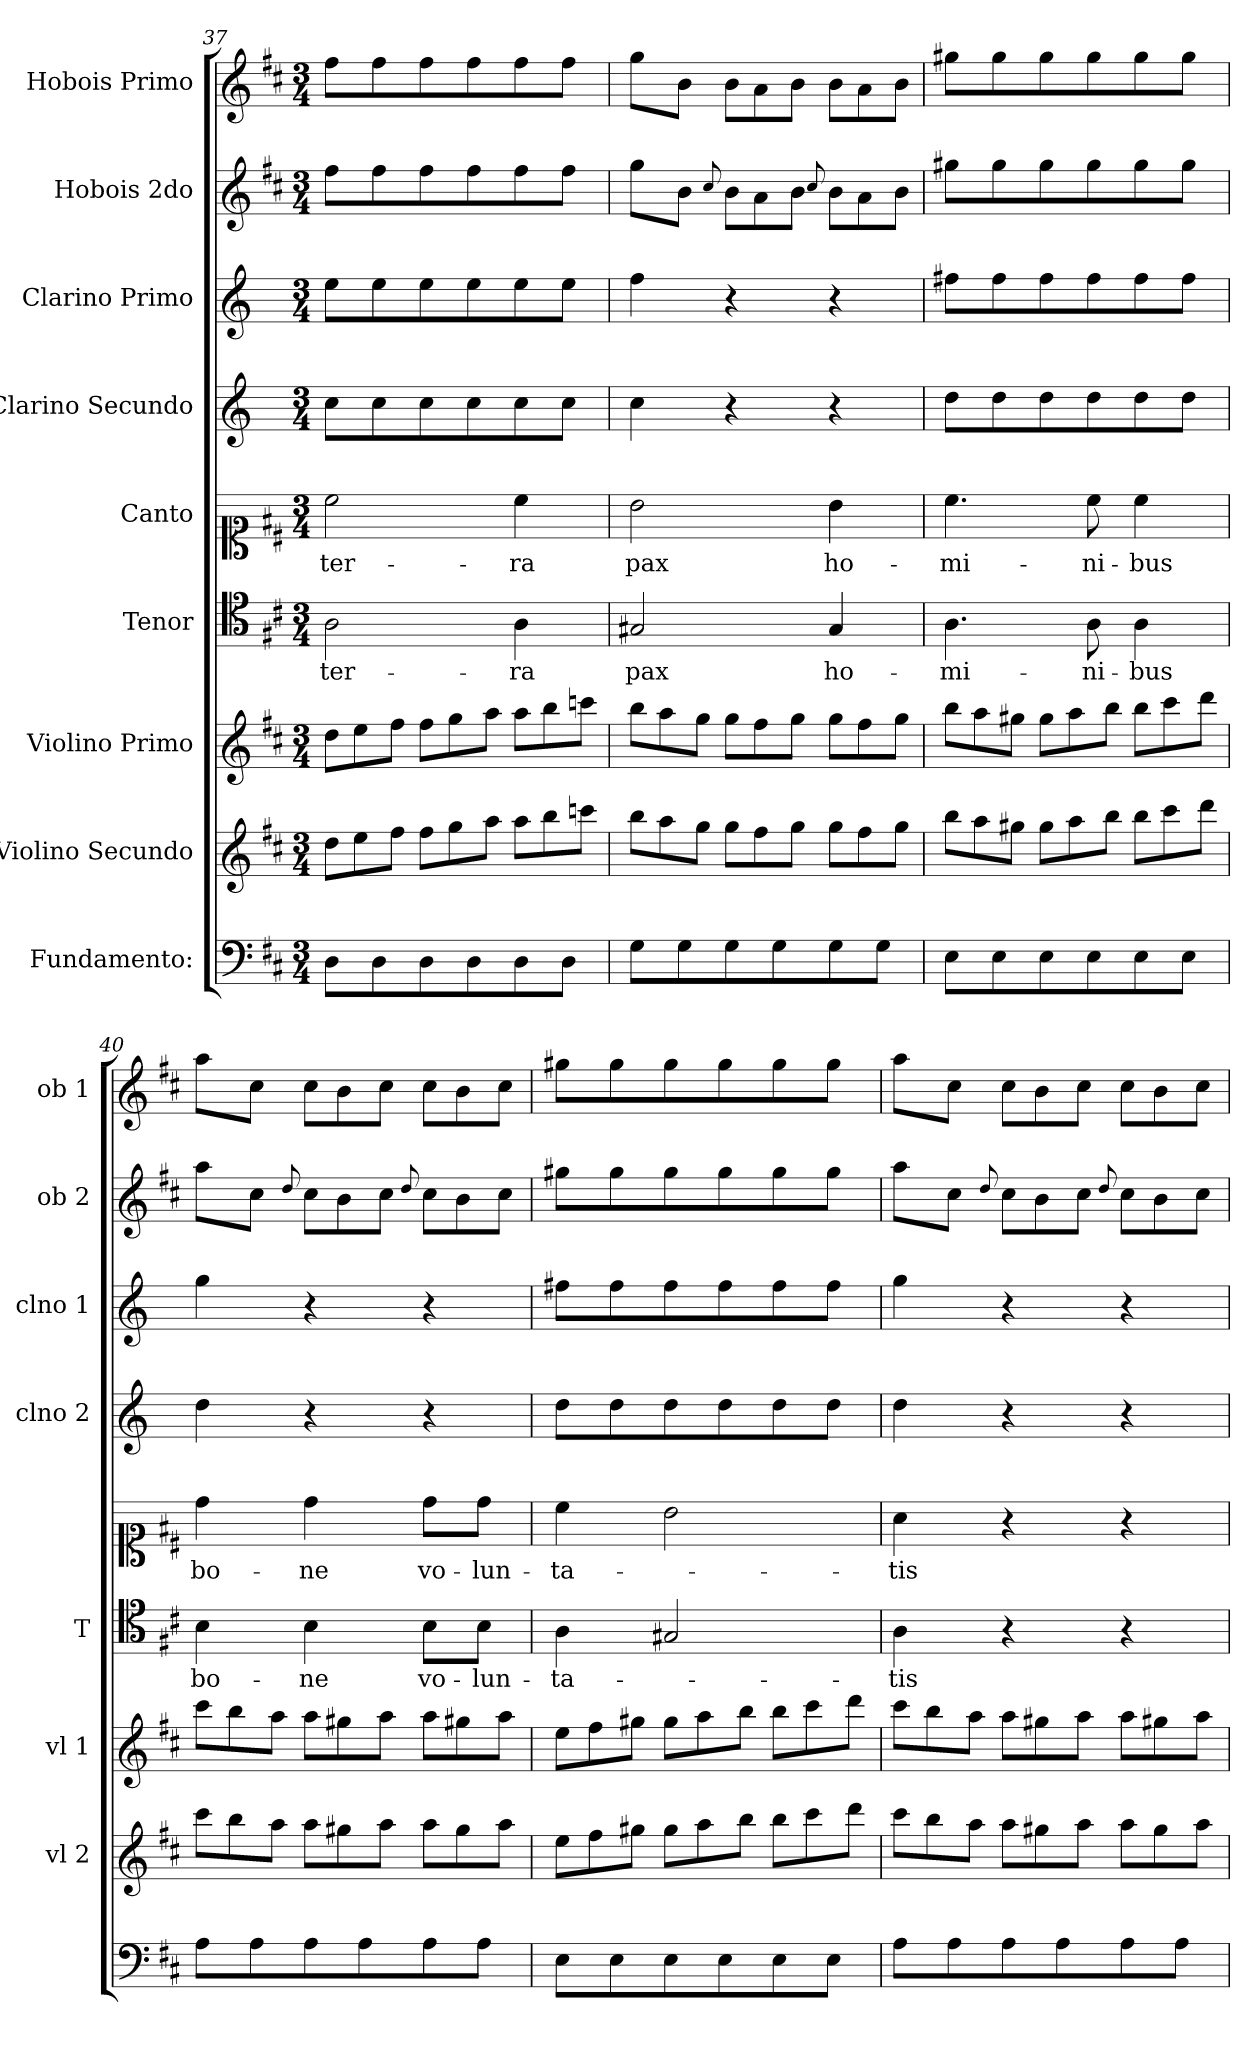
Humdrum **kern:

**kern	**kern	**kern	**kern	**text	**kern	**text	**kern	**kern	**kern	**kern
*part9	*part8	*part7	*part6	*part6	*part5	*part5	*part4	*part3	*part2	*part1
*staff9	*staff8	*staff7	*staff6	*staff6	*staff5	*staff5	*staff4	*staff3	*staff2	*staff1
*I"Fundamento:	*I"Violino Secundo	*I"Violino Primo	*I"Tenor	*	*I"Canto	*	*I"Clarino Secundo	*I"Clarino Primo	*I"Hobois 2do	*I"Hobois Primo
*	*I'vl 2	*I'vl 1	*I'T	*	*	*	*I'clno 2	*I'clno 1	*I'ob 2	*I'ob 1
*clefF4	*clefG2	*clefG2	*clefC4	*	*clefC1	*	*clefG2	*clefG2	*clefG2	*clefG2
*	*	*	*	*	*	*	*ITrd-1c-2	*ITrd-1c-2	*	*
*k[f#c#]	*k[f#c#]	*k[f#c#]	*k[f#c#]	*	*k[f#c#]	*	*k[f#c#]	*k[f#c#]	*k[f#c#]	*k[f#c#]
*M3/4	*M3/4	*M3/4	*M3/4	*	*M3/4	*	*M3/4	*M3/4	*M3/4	*M3/4
*	*Xtuplet	*Xtuplet	*	*	*	*	*	*	*	*
=37	=37	=37	=37	=37	=37	=37	=37	=37	=37	=37
8D\L	12dd\L	12dd\L	2A\	ter-	2cc#\	ter-	8dd\L	8ff#\L	8ff#\L	8ff#\L
.	12ee\	12ee\	.	.	.	.	.	.	.	.
8D\	.	.	.	.	.	.	8dd\	8ff#\	8ff#\	8ff#\
.	12ff#\J	12ff#\J	.	.	.	.	.	.	.	.
8D\	12ff#\L	12ff#\L	.	.	.	.	8dd\	8ff#\	8ff#\	8ff#\
.	12gg\	12gg\	.	.	.	.	.	.	.	.
8D\	.	.	.	.	.	.	8dd\	8ff#\	8ff#\	8ff#\
.	12aa\J	12aa\J	.	.	.	.	.	.	.	.
8D\	12aa\L	12aa\L	4A\	-ra	4cc#\	-ra	8dd\	8ff#\	8ff#\	8ff#\
.	12bb\	12bb\	.	.	.	.	.	.	.	.
8D\J	.	.	.	.	.	.	8dd\J	8ff#\J	8ff#\J	8ff#\J
.	12cccn\J	12cccn\J	.	.	.	.	.	.	.	.
=38	=38	=38	=38	=38	=38	=38	=38	=38	=38	=38
8G\L	12bb\L	12bb\L	2G#X/	pax	2b\	pax	4dd\	4gg\	8gg\L	8gg\L
.	12aa\	12aa\	.	.	.	.	.	.	.	.
8G\	.	.	.	.	.	.	.	.	8b\J	8b\J
.	12gg\J	12gg\J	.	.	.	.	.	.	.	.
.	.	.	.	.	.	.	.	.	8qqcc#/	.
*	*	*	*	*	*	*	*	*	*Xtuplet	*Xtuplet
8G\	12gg\L	12gg\L	.	.	.	.	4r	4r	12b\L	12b\L
.	12ff#\	12ff#\	.	.	.	.	.	.	12a\	12a\
8G\	.	.	.	.	.	.	.	.	.	.
.	12gg\J	12gg\J	.	.	.	.	.	.	12b\J	12b\J
.	.	.	.	.	.	.	.	.	8qqcc#/	.
8G\	12gg\L	12gg\L	4G#/	ho-	4b\	ho-	4r	4r	12b\L	12b\L
.	12ff#\	12ff#\	.	.	.	.	.	.	12a\	12a\
8G\J	.	.	.	.	.	.	.	.	.	.
.	12gg\J	12gg\J	.	.	.	.	.	.	12b\J	12b\J
=39	=39	=39	=39	=39	=39	=39	=39	=39	=39	=39
8E\L	12bb\L	12bb\L	4.A\	-mi-	4.cc#\	-mi-	8ee\L	8gg#X\L	8gg#X\L	8gg#X\L
.	12aa\	12aa\	.	.	.	.	.	.	.	.
8E\	.	.	.	.	.	.	8ee\	8gg#\	8gg#\	8gg#\
.	12gg#X\J	12gg#X\J	.	.	.	.	.	.	.	.
8E\	12gg#\L	12gg#\L	.	.	.	.	8ee\	8gg#\	8gg#\	8gg#\
.	12aa\	12aa\	.	.	.	.	.	.	.	.
8E\	.	.	8A\	-ni-	8cc#\	-ni-	8ee\	8gg#\	8gg#\	8gg#\
.	12bb\J	12bb\J	.	.	.	.	.	.	.	.
8E\	12bb\L	12bb\L	4A\	-bus	4cc#\	-bus	8ee\	8gg#\	8gg#\	8gg#\
.	12ccc#\	12ccc#\	.	.	.	.	.	.	.	.
8E\J	.	.	.	.	.	.	8ee\J	8gg#\J	8gg#\J	8gg#\J
.	12ddd\J	12ddd\J	.	.	.	.	.	.	.	.
=40	=40	=40	=40	=40	=40	=40	=40	=40	=40	=40
8A\L	12ccc#\L	12ccc#\L	4B\	bo-	4dd\	bo-	4ee\	4aa\	8aa\L	8aa\L
.	12bb\	12bb\	.	.	.	.	.	.	.	.
8A\	.	.	.	.	.	.	.	.	8cc#\J	8cc#\J
.	12aa\J	12aa\J	.	.	.	.	.	.	.	.
.	.	.	.	.	.	.	.	.	8qqdd/	.
8A\	12aa\L	12aa\L	4B\	-ne	4dd\	-ne	4r	4r	12cc#\L	12cc#\L
.	12gg#X\	12gg#X\	.	.	.	.	.	.	12b\	12b\
8A\	.	.	.	.	.	.	.	.	.	.
.	12aa\J	12aa\J	.	.	.	.	.	.	12cc#\J	12cc#\J
.	.	.	.	.	.	.	.	.	8qqdd/	.
8A\	12aa\L	12aa\L	8B\L	vo-	8dd\L	vo-	4r	4r	12cc#\L	12cc#\L
.	12gg#\	12gg#X\	.	.	.	.	.	.	12b\	12b\
8A\J	.	.	8B\J	-lun-	8dd\J	-lun-	.	.	.	.
.	12aa\J	12aa\J	.	.	.	.	.	.	12cc#\J	12cc#\J
=41	=41	=41	=41	=41	=41	=41	=41	=41	=41	=41
8E\L	12ee\L	12ee\L	4A\	-ta-	4cc#\	-ta-	8ee\L	8gg#X\L	8gg#X\L	8gg#X\L
.	12ff#\	12ff#\	.	.	.	.	.	.	.	.
8E\	.	.	.	.	.	.	8ee\	8gg#\	8gg#\	8gg#\
.	12gg#X\J	12gg#X\J	.	.	.	.	.	.	.	.
8E\	12gg#\L	12gg#\L	2G#X/	.	2b\	.	8ee\	8gg#\	8gg#\	8gg#\
.	12aa\	12aa\	.	.	.	.	.	.	.	.
8E\	.	.	.	.	.	.	8ee\	8gg#\	8gg#\	8gg#\
.	12bb\J	12bb\J	.	.	.	.	.	.	.	.
8E\	12bb\L	12bb\L	.	.	.	.	8ee\	8gg#\	8gg#\	8gg#\
.	12ccc#\	12ccc#\	.	.	.	.	.	.	.	.
8E\J	.	.	.	.	.	.	8ee\J	8gg#\J	8gg#\J	8gg#\J
.	12ddd\J	12ddd\J	.	.	.	.	.	.	.	.
=42	=42	=42	=42	=42	=42	=42	=42	=42	=42	=42
8A\L	12ccc#\L	12ccc#\L	4A\	-tis	4a\	-tis	4ee\	4aa\	8aa\L	8aa\L
.	12bb\	12bb\	.	.	.	.	.	.	.	.
8A\	.	.	.	.	.	.	.	.	8cc#\J	8cc#\J
.	12aa\J	12aa\J	.	.	.	.	.	.	.	.
.	.	.	.	.	.	.	.	.	8qqdd/	.
8A\	12aa\L	12aa\L	4r	.	4r	.	4r	4r	12cc#\L	12cc#\L
.	12gg#X\	12gg#X\	.	.	.	.	.	.	12b\	12b\
8A\	.	.	.	.	.	.	.	.	.	.
.	12aa\J	12aa\J	.	.	.	.	.	.	12cc#\J	12cc#\J
.	.	.	.	.	.	.	.	.	8qqdd/	.
8A\	12aa\L	12aa\L	4r	.	4r	.	4r	4r	12cc#\L	12cc#\L
.	12gg#\	12gg#X\	.	.	.	.	.	.	12b\	12b\
8A\J	.	.	.	.	.	.	.	.	.	.
.	12aa\J	12aa\J	.	.	.	.	.	.	12cc#\J	12cc#\J
=	=	=	=	=	=	=	=	=	=	=
*-	*-	*-	*-	*-	*-	*-	*-	*-	*-	*-
